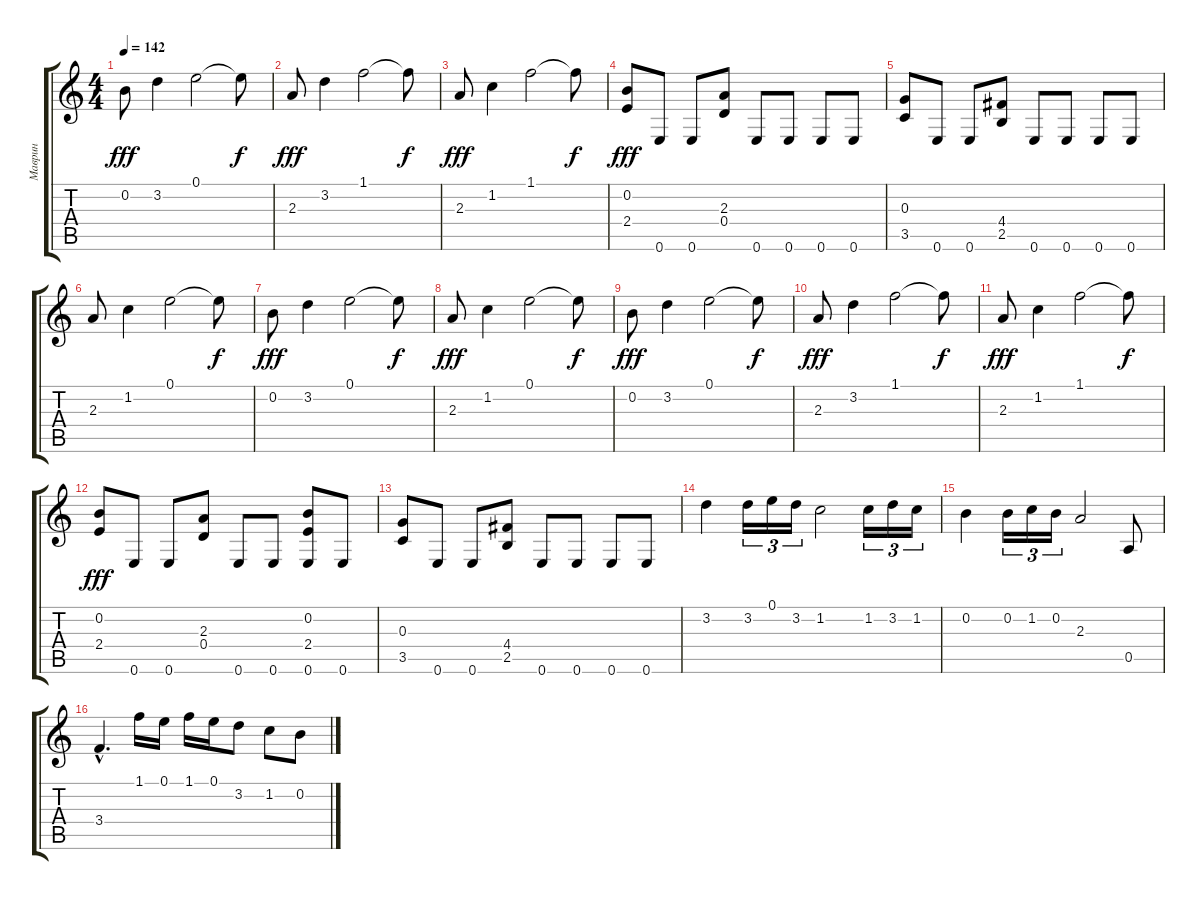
\track ("Маврин" "Маврин") {instrument distortionguitar}
\staff {score tabs}
\tuning (E4 B3 G3 D3 A2 E2) {hide}
\ts (4 4)
\tempo 142
\clef g2
\ks c
0.2.8{dy fff} 3.2.4 0.1.2 0.1{t}.8{dy f} |
2.3.8{dy fff} 3.2.4 1.1.2 1.1{t}.8{dy f} |
2.3.8{dy fff} 1.2.4 1.1.2 1.1{t}.8{dy f} |
(0.2 2.4).8{dy fff instrument distortionguitar} 0.6.8 0.6.8 (2.3 0.4).8 0.6.8 0.6.8 0.6.8 0.6.8 |
(0.3 3.5).8 0.6.8 0.6.8 (4.4 2.5).8 0.6.8 0.6.8 0.6.8 0.6.8 |
2.3.8{instrument acousticguitarsteel} 1.2.4 0.1.2 0.1{t}.8{dy f} |
0.2.8{dy fff} 3.2.4 0.1.2 0.1{t}.8{dy f} |
2.3.8{dy fff} 1.2.4 0.1.2 0.1{t}.8{dy f} |
0.2.8{dy fff} 3.2.4 0.1.2 0.1{t}.8{dy f} |
2.3.8{dy fff} 3.2.4 1.1.2 1.1{t}.8{dy f} |
2.3.8{dy fff} 1.2.4 1.1.2 1.1{t}.8{dy f} |
(0.2 2.4).8{dy fff instrument distortionguitar} 0.6.8 0.6.8 (2.3 0.4).8 0.6.8 0.6.8 (0.2 2.4 0.6).8 0.6.8 |
(0.3 3.5).8 0.6.8 0.6.8 (4.4 2.5).8 0.6.8 0.6.8 0.6.8 0.6.8 |
3.2.4 3.2.16{tu (3 2)} 0.1.16{tu (3 2)} 3.2.16{tu (3 2)} 1.2.2 1.2.16{tu (3 2)} 3.2.16{tu (3 2)} 1.2.16{tu (3 2)} |
0.2.4 0.2.16{tu (3 2)} 1.2.16{tu (3 2)} 0.2.16{tu (3 2)} 2.3.2 0.5.8 |
3.4{hac}.4{d} 1.1.16 0.1.16 1.1.16 0.1.16 3.2.8 1.2.8 0.2.8
